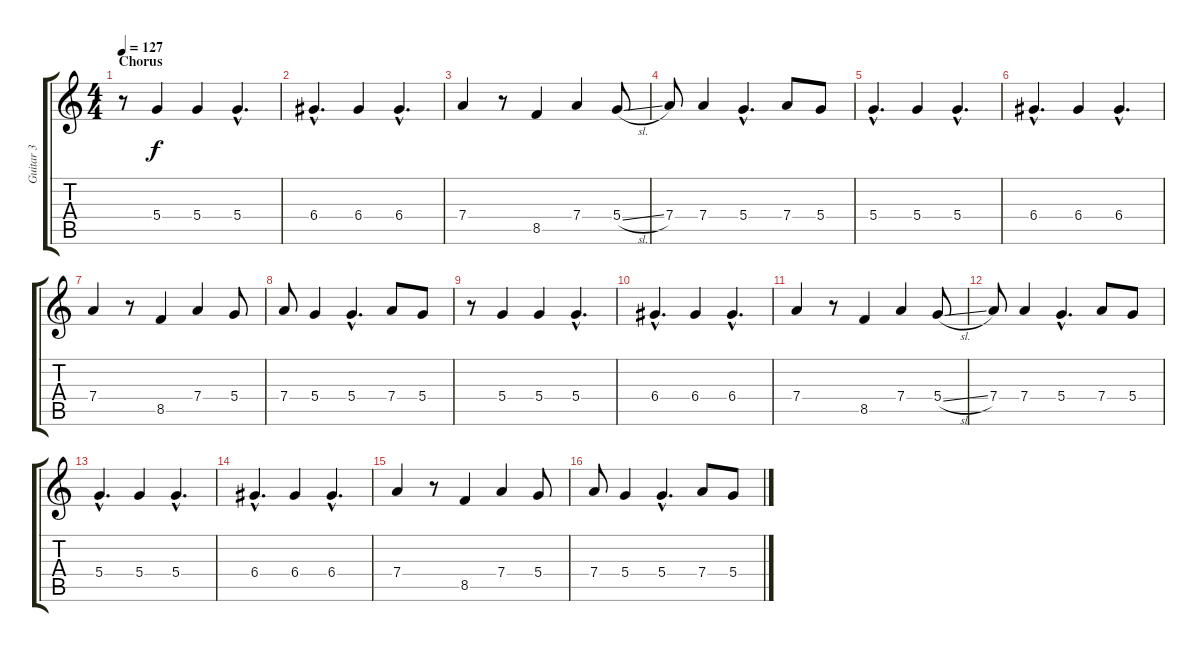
\track ("Guitar 3" "Guitar 3") {instrument electricguitarjazz}
\staff {score tabs}
\tuning (E4 B3 G3 D3 A2 E2) {hide}
\ts (4 4)
\section ("" "Chorus")
\tempo 127
\clef g2
\ks c
r.8{dy f volume 11} 5.4.4 5.4.4 5.4{hac}.4{d} |
6.4{hac}.4{d} 6.4.4 6.4{hac}.4{d} |
7.4.4 r.8 8.5.4 7.4.4 5.4{sl}.8 |
7.4.8 7.4.4 5.4{hac}.4{d} 7.4.8 5.4.8 |
5.4{hac}.4{d volume 11} 5.4.4 5.4{hac}.4{d} |
6.4{hac}.4{d} 6.4.4 6.4{hac}.4{d} |
7.4.4 r.8 8.5.4 7.4.4 5.4.8 |
7.4.8 5.4.4 5.4{hac}.4{d} 7.4.8 5.4.8 |
r.8{volume 11} 5.4.4 5.4.4 5.4{hac}.4{d} |
6.4{hac}.4{d} 6.4.4 6.4{hac}.4{d} |
7.4.4 r.8 8.5.4 7.4.4 5.4{sl}.8 |
7.4.8 7.4.4 5.4{hac}.4{d} 7.4.8 5.4.8 |
5.4{hac}.4{d volume 11} 5.4.4 5.4{hac}.4{d} |
6.4{hac}.4{d} 6.4.4 6.4{hac}.4{d} |
7.4.4 r.8 8.5.4 7.4.4 5.4.8 |
7.4.8 5.4.4 5.4{hac}.4{d} 7.4.8 5.4.8
